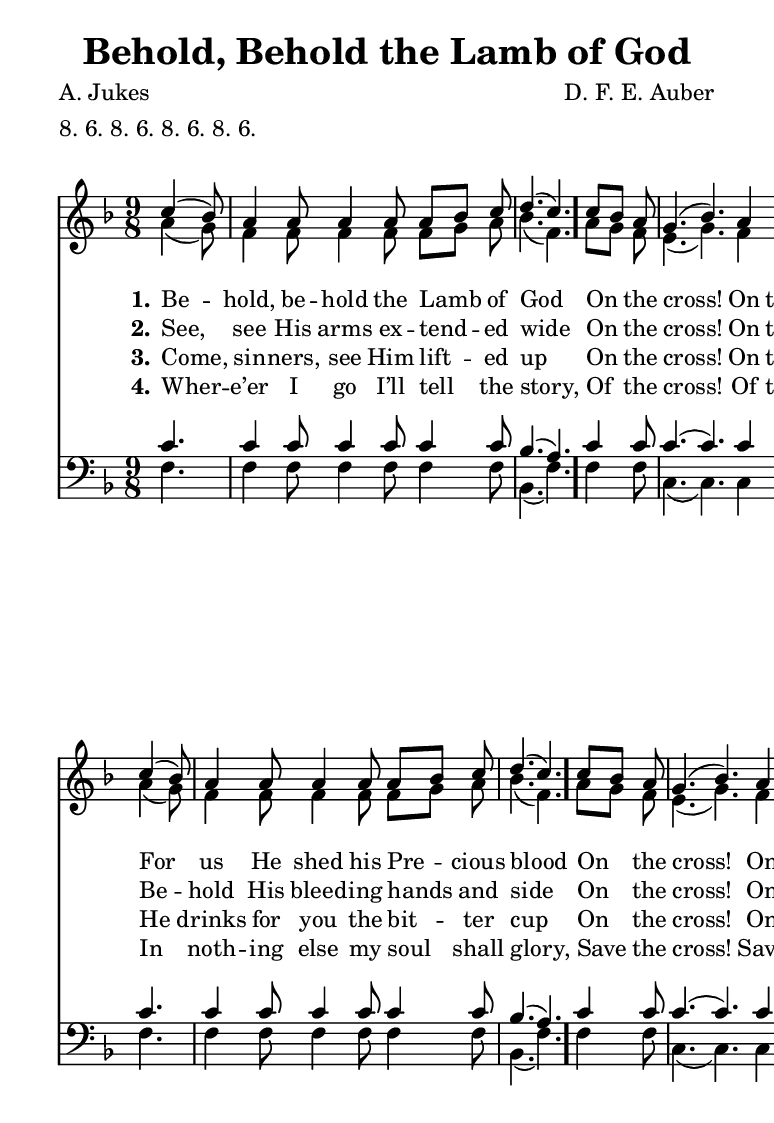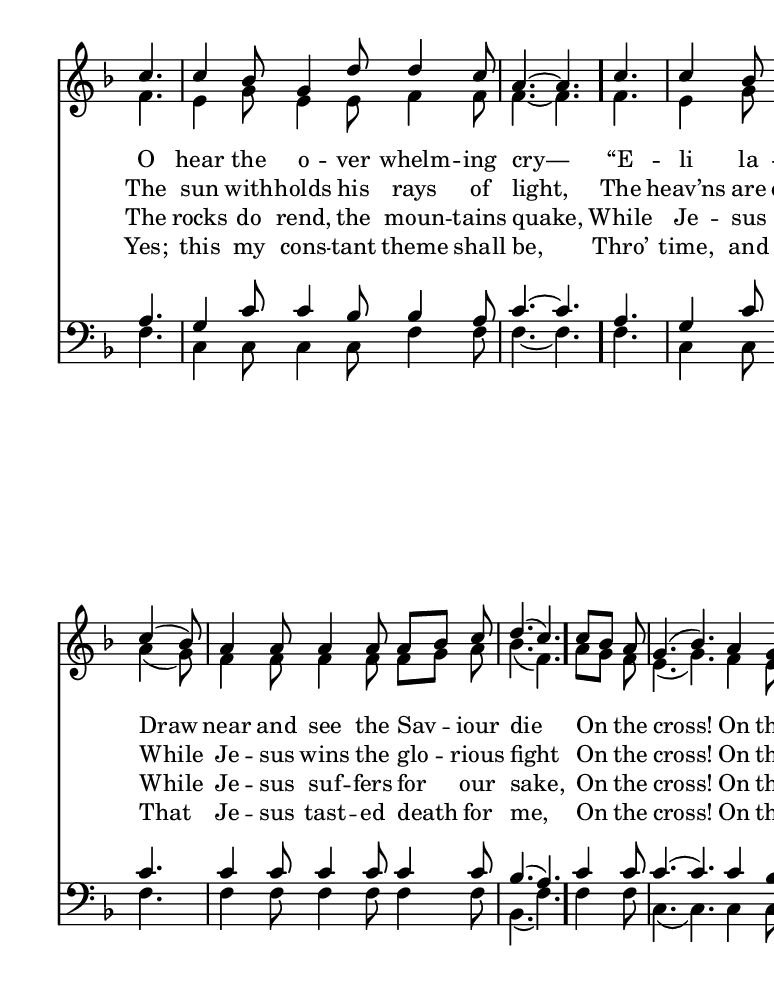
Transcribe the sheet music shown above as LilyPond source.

\include "common/global.ily"
\paper {
  \include "common/paper.ily"
}


\header{
  hymnnumber = "3"
  title = "Behold, Behold the Lamb of God"
  tunename = "Mercy’s Free"
  meter = "8. 6. 8. 6. 8. 6. 8. 6."
  poet = "A. Jukes"
  composer = "D. F. E. Auber"
  %copyright = ""
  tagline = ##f
}

patternOne   = { c4( c8) | c4 c8 c4 c8 c8[ c8] c8 | c4.( c4.) c8[ c8] c8 | c4.( c4.) c4 c8 | c4. ~ c4. }
patternTwo   = { c4. | c4 c8 c4 c8 c4 c8 | c4. ~ c4. c4. | c4 c8 c4 c8 c4 c8 | c4. ~ c4. }
patternThree = { c4. | c4 c8 c4 c8 c4 c8 | c4.( c4.) c4 c8 | c4.( c4.) c4 c8 | c4. ~ c4. }

notesSoprano = {
\relative c' {

    \changePitch \patternOne { c' bes | a a a a a bes c | d c c bes a | g bes a g | f f }
    \changePitch \patternOne { c' bes | a a a a a bes c | d c c bes a | g bes a g | f f }
    \changePitch \patternTwo { c' | c bes g d' d c | a a c | c bes g d' d c | a a }
    \changePitch \patternOne { c bes | a a a a a bes c | d c c bes a | g bes a g | f f }
\bar "|."

}
}

notesAlto = {
\relative e' {

    \changePitch \patternOne { a g | f f f f f g a | bes f a g f | e g f e | f f }
    \changePitch \patternOne { a g | f f f f f g a | bes f a g f | e g f e | f f }
    \changePitch \patternTwo { f | e g e e f f | f f f | e g e e f f | f f }
    \changePitch \patternOne { a g | f f f f f g a | bes f a g f | e g f e | f f }

}
}

notesTenor = {
\relative a {

    \changePitch \patternThree { c | c c c c c c | bes a c c | c c c bes | a a }
    \changePitch \patternThree { c | c c c c c c | bes a c c | c c c bes | a a }
    \changePitch \patternTwo   { a | g c c bes bes a | c c a | g c c bes bes a | c c }
    \changePitch \patternThree { c | c c c c c c | bes a c c | c c c bes | a a }

}
}

notesBass = {
\relative a {

    \changePitch \patternThree { f | f f f f f f | bes, f' f f | c c c c | f f }
    \changePitch \patternThree { f | f f f f f f | bes, f' f f | c c c c | f f }
    \changePitch \patternTwo   { f | c c c c f f | f f | f c c c c f f | f f }
    \changePitch \patternThree { f | f f f f f f | bes, f' f f | c c c c | f f }

}
}

global = {
  \include "common/overrides.ily"
  \autoBeamOff
  \override Staff.TimeSignature.style = #'numbered \time 9/8
  \once \override Score.MetronomeMark.transparent = ##t
  \tempo 4 = 80
  \key f \major
  \partial 4.
}

wordsA = \lyricmode {
\set stanza = "1."

    Be -- hold, be -- hold the Lamb of God \bar "."
    On the cross! On the cross! \bar "." \break
    For us He shed his Pre -- cious blood \bar "."
    On the cross! On the cross! \bar "." \break
    O hear the o -- ver whelm -- ing cry— \bar "."
    “E -- li la -- ma sa -- bach -- tha -- ni.” \bar "." \break
    Draw near and see the Sav -- iour die \bar "."
    On the cross! On the cross! \bar "."

}

wordsB = \lyricmode {
\set stanza = "2."

    See, see His arms ex -- tend -- ed wide
    On the cross! On the cross! \bar "."
    Be -- hold His bleed -- ing hands and side
    On the cross! On the cross! \bar "."
    The sun with -- holds his rays of light,
    The heav’ns are clothed in shades of night,
    While Je -- sus wins the glo -- rious fight
    On the cross! On the cross! \bar "."

}

wordsC = \lyricmode {
\set stanza = "3."

    Come, sin -- ners, see Him lift -- ed up
    On the cross! On the cross! \bar "."
    He drinks for you the bit -- ter cup
    On the cross! On the cross! \bar "."
    The rocks do rend, the moun -- tains quake,
    While Je -- sus doth a -- tone -- ment make,
    While Je -- sus suf -- fers for our sake,
    On the cross! On the cross! \bar "."

}

wordsD = \lyricmode {
\set stanza = "4."

    Wher -- e’er I go I’ll tell the story,
    Of the cross! Of the cross! \bar "."
    In noth -- ing else my soul shall glory,
    Save the cross! Save the cross! \bar "."
    Yes; this my cons -- tant theme shall be,
    Thro’ time, and in e -- ter -- ni -- ty,
    That Je -- sus tast -- ed death for me,
    On the cross! On the cross! \bar "."

}


\score {
  \new ChoirStaff <<
    \set ChoirStaff.systemStartDelimiter = #'SystemStartBar
    \new Staff <<
      \clef "treble"
      \repeat unfold 4 {
         s4( s8) \noBreak | s4 s8 s4 s8 s8 s8 s8 \noBreak | s4.( s4.) \noBreak
             s8 s8 s8 \noBreak | s4.( s4.) \noBreak s4 s8 \noBreak | s4. ~ s4.
             \break
      }

      \new Voice = "Soprano"  { \voiceOne \global \notesSoprano \bar "|." }
      \new Voice = "Alto" { \voiceTwo \global \notesAlto }
      \new Lyrics \lyricsto "Soprano" { \wordsA }
      \new Lyrics \lyricsto "Soprano" { \wordsB }
      \new Lyrics \lyricsto "Soprano" { \wordsC }
      \new Lyrics \lyricsto "Soprano" { \wordsD }
    >>
    \new Staff <<
      \clef "bass"
      \new Voice = "Tenor" { \voiceOne \global \notesTenor }
      \new Voice = "Bass"  { \voiceTwo \global \notesBass }
    >>
  >>
  \layout {
    \include "common/layout.ily"
  }
  \midi{
    \include "common/midi.ily"
  }
}

\version "2.19.49"  % necessary for upgrading to future LilyPond versions.

